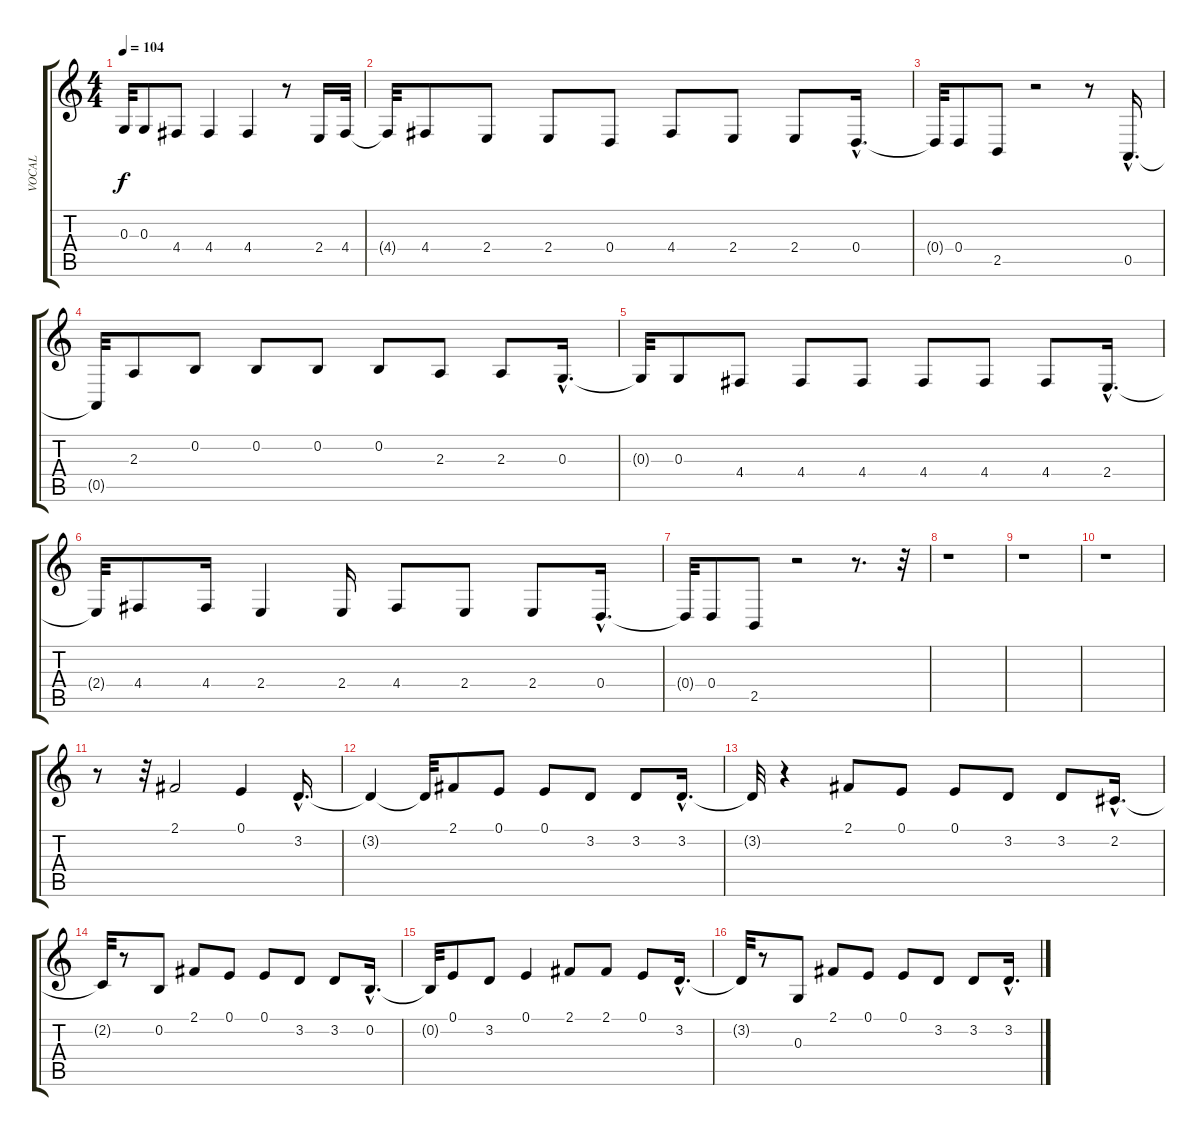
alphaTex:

\track ("VOCAL" "VOCAL") {instrument cello}
\staff {score tabs}
\tuning (E4 B3 G3 D3 A2 E2) {hide}
\ts (4 4)
\tempo 104
\clef g2
\ks c
0.3{t}.32{dy f} 0.3.8 4.4.8 4.4.4 4.4.4 r.8 2.4.16 4.4.32 |
4.4{t}.32 4.4.8 2.4.8 2.4.8 0.4.8 4.4.8 2.4.8 2.4.8 0.4{hac}.16{d} |
0.4{t}.32 0.4.8 2.5.8 r.2 r.8 0.5{hac}.16{d} |
0.5{t}.32 2.3.8 0.2.8 0.2.8 0.2.8 0.2.8 2.3.8 2.3.8 0.3{hac}.16{d} |
0.3{t}.32 0.3.8 4.4.8 4.4.8 4.4.8 4.4.8 4.4.8 4.4.8 2.4{hac}.16{d} |
2.4{t}.32 4.4.8 4.4.16 2.4.4 2.4.16 4.4.8 2.4.8 2.4.8 0.4{hac}.16{d} |
0.4{t}.32 0.4.8 2.5.8 r.2 r.8{d} r.32 |
r.1 |
r.1 |
r.1 |
r.8 r.32 2.1.2 0.1.4 3.2{hac}.16{d} |
3.2{t}.4 3.2{t}.32 2.1.8 0.1.8 0.1.8 3.2.8 3.2.8 3.2{hac}.16{d} |
3.2{t}.32 r.4 2.1.8 0.1.8 0.1.8 3.2.8 3.2.8 2.2{hac}.16{d} |
2.2{t}.32 r.8 0.2.8 2.1.8 0.1.8 0.1.8 3.2.8 3.2.8 0.2{hac}.16{d} |
0.2{t}.32 0.1.8 3.2.8 0.1.4 2.1.8 2.1.8 0.1.8 3.2{hac}.16{d} |
3.2{t}.32 r.8 0.3.8 2.1.8 0.1.8 0.1.8 3.2.8 3.2.8 3.2{hac}.16{d}
